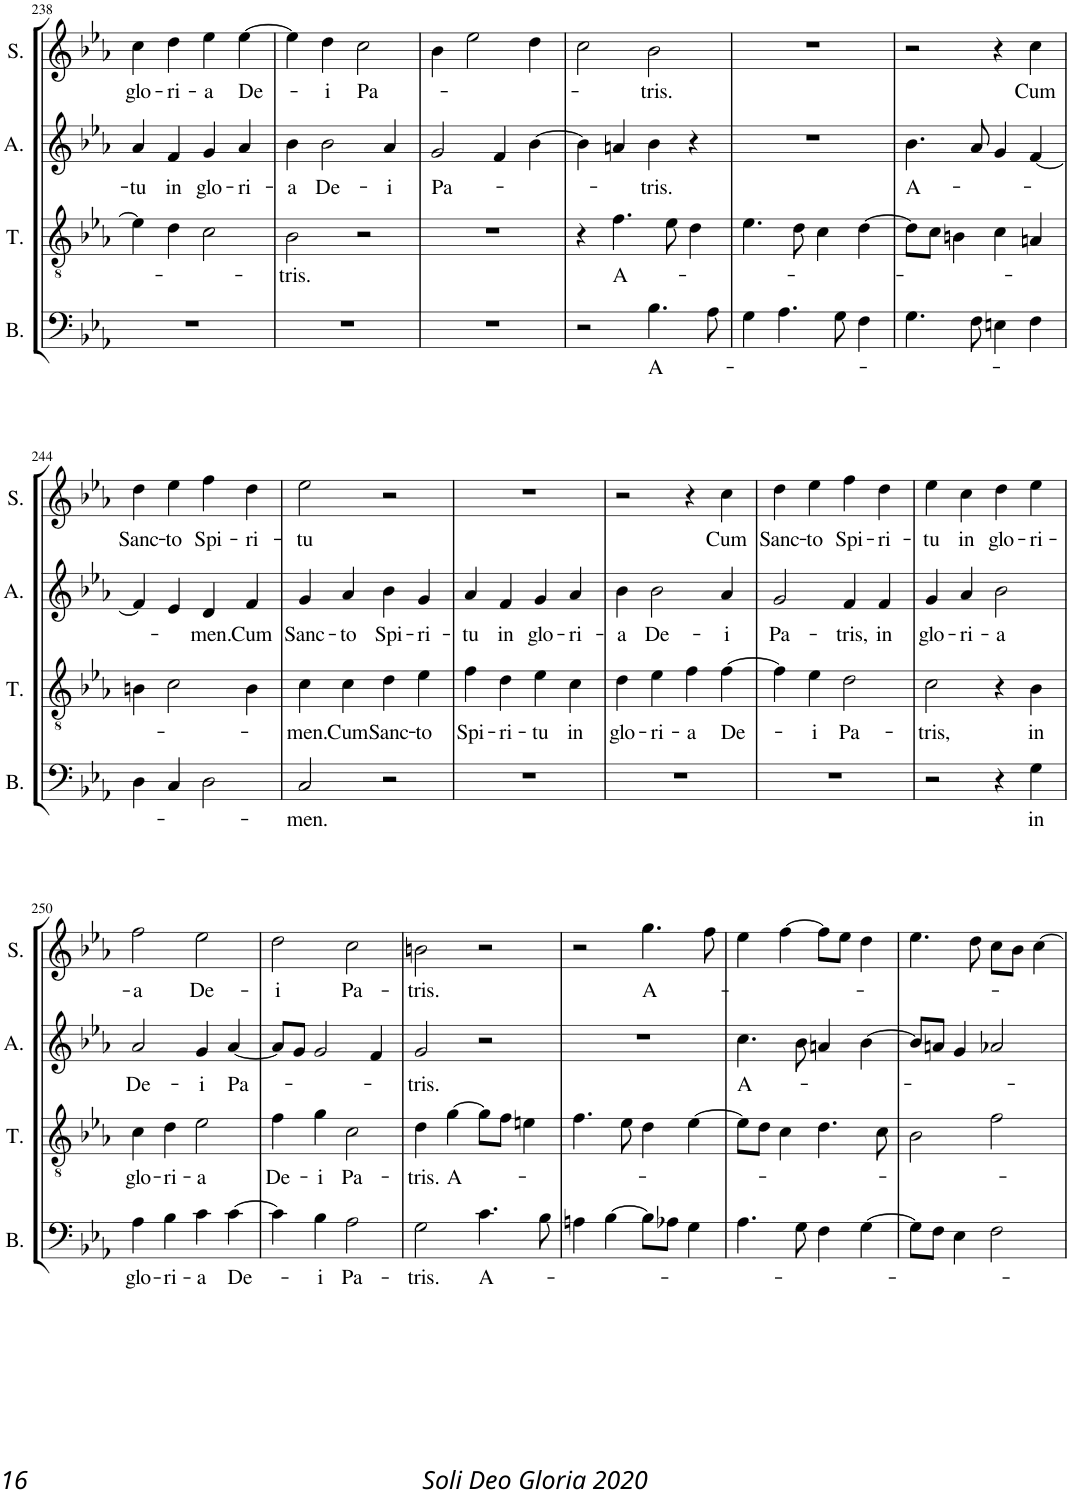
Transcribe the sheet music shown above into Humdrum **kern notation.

**kern	**text	**kern	**text	**kern	**text	**kern	**text
*part4	*part4	*part3	*part3	*part2	*part2	*part1	*part1
*staff4	*staff4	*staff3	*staff3	*staff2	*staff2	*staff1	*staff1
*I"BASS	*	*I"TENOR	*	*I"ALTO	*	*I"SOPRANO	*
*I'B.	*	*I'T.	*	*I'A.	*	*I'S.	*
!!LO:PB:g=z
*clefF4	*	*clefGv2	*	*clefG2	*	*clefG2	*
*	*	*Trd7c12	*	*	*	*	*
*k[b-e-a-]	*	*k[b-e-a-]	*	*k[b-e-a-]	*	*k[b-e-a-]	*
*E-:	*	*E-:	*	*E-:	*	*E-:	*
*M2/2	*	*M2/2	*	*M2/2	*	*M2/2	*
*met(c|)	*	*met(c|)	*	*met(c|)	*	*met(c|)	*
=238	=238	=238	=238	=238	=238	=238	=238
!	!	!	!	!	!LO:LY:b	!	!LO:LY:b
1r	.	4e-\]	.	4a-/	-tu	4cc\	glo-
!	!	!	!	!	!LO:LY:b	!	!LO:LY:b
.	.	4d\	.	4f/	in	4dd\	-ri-
!	!	!	!	!	!LO:LY:b	!	!LO:LY:b
.	.	2c\	.	4g/	glo-	4ee-\	-a
!	!	!	!	!	!LO:LY:b	!	!LO:LY:b
.	.	.	.	4a-/	-ri-	[4ee-\	De-
=239	=239	=239	=239	=239	=239	=239	=239
!	!	!	!LO:LY:b	!	!LO:LY:b	!	!
1r	.	2B-\	-tris.	4b-\	-a	4ee-\]	.
!	!	!	!	!	!LO:LY:b	!	!LO:LY:b
.	.	.	.	2b-\	De-	4dd\	-i
!	!	!	!	!	!	!	!LO:LY:b
.	.	2r	.	.	.	2cc\	Pa-
!	!	!	!	!	!LO:LY:b	!	!
.	.	.	.	4a-/	-i	.	.
=240	=240	=240	=240	=240	=240	=240	=240
!	!	!	!	!	!LO:LY:b	!	!
1r	.	1r	.	2g/	Pa-	4b-\	.
.	.	.	.	.	.	2ee-\	.
.	.	.	.	4f/	.	.	.
.	.	.	.	[4b-\	.	4dd\	.
=241	=241	=241	=241	=241	=241	=241	=241
2r	.	4r	.	4b-\]	.	2cc\	.
!	!	!	!LO:LY:b	!	!	!	!
.	.	4.f\	A-	4an/	.	.	.
!	!LO:LY:b	!	!	!	!LO:LY:b	!	!LO:LY:b
4.B-\	A-	.	.	4b-\	-tris.	2b-\	-tris.
.	.	8e-\	.	.	.	.	.
.	.	4d\	.	4r	.	.	.
8A-\	.	.	.	.	.	.	.
=242	=242	=242	=242	=242	=242	=242	=242
4G\	.	4.e-\	.	1r	.	1r	.
4.A-\	.	.	.	.	.	.	.
.	.	8d\	.	.	.	.	.
.	.	4c\	.	.	.	.	.
8G\	.	.	.	.	.	.	.
4F\	.	[4d\	.	.	.	.	.
=243	=243	=243	=243	=243	=243	=243	=243
!	!	!	!	!	!LO:LY:b	!	!
4.G\	.	8d\L]	.	4.b-\	A-	2r	.
.	.	8c\J	.	.	.	.	.
.	.	4Bn\	.	.	.	.	.
8F\	.	.	.	8a-/	.	.	.
4En\	.	4c\	.	4g/	.	4r	.
!	!	!	!	!	!	!	!LO:LY:b
4F\	.	4An/	.	[4f/	.	4cc\	Cum
!!LO:LB:g=z
=244	=244	=244	=244	=244	=244	=244	=244
!	!	!	!	!	!	!	!LO:LY:b
4D\	.	4Bn\	.	4f/]	.	4dd\	Sanc-
!	!	!	!	!	!	!	!LO:LY:b
4C/	.	2c\	.	4e-/	.	4ee-\	-to
!	!	!	!	!	!LO:LY:b	!	!LO:LY:b
2D\	.	.	.	4d/	-men.	4ff\	Spi-
!	!	!	!	!	!LO:LY:b	!	!LO:LY:b
.	.	4B\	.	4f/	Cum	4dd\	-ri-
=245	=245	=245	=245	=245	=245	=245	=245
!	!LO:LY:b	!	!LO:LY:b	!	!LO:LY:b	!	!LO:LY:b
2C/	-men.	4c\	-men.	4g/	Sanc-	2ee-\	-tu
!	!	!	!LO:LY:b	!	!LO:LY:b	!	!
.	.	4c\	Cum	4a-/	-to	.	.
!	!	!	!LO:LY:b	!	!LO:LY:b	!	!
2r	.	4d\	Sanc-	4b-\	Spi-	2r	.
!	!	!	!LO:LY:b	!	!LO:LY:b	!	!
.	.	4e-\	-to	4g/	-ri-	.	.
=246	=246	=246	=246	=246	=246	=246	=246
!	!	!	!LO:LY:b	!	!LO:LY:b	!	!
1r	.	4f\	Spi-	4a-/	-tu	1r	.
!	!	!	!LO:LY:b	!	!LO:LY:b	!	!
.	.	4d\	-ri-	4f/	in	.	.
!	!	!	!LO:LY:b	!	!LO:LY:b	!	!
.	.	4e-\	-tu	4g/	glo-	.	.
!	!	!	!LO:LY:b	!	!LO:LY:b	!	!
.	.	4c\	in	4a-/	-ri-	.	.
=247	=247	=247	=247	=247	=247	=247	=247
!	!	!	!LO:LY:b	!	!LO:LY:b	!	!
1r	.	4d\	glo-	4b-\	-a	2r	.
!	!	!	!LO:LY:b	!	!LO:LY:b	!	!
.	.	4e-\	-ri-	2b-\	De-	.	.
!	!	!	!LO:LY:b	!	!	!	!
.	.	4f\	-a	.	.	4r	.
!	!	!	!LO:LY:b	!	!LO:LY:b	!	!LO:LY:b
.	.	[4f\	De-	4a-/	-i	4cc\	Cum
=248	=248	=248	=248	=248	=248	=248	=248
!	!	!	!	!	!LO:LY:b	!	!LO:LY:b
1r	.	4f\]	.	2g/	Pa-	4dd\	Sanc-
!	!	!	!LO:LY:b	!	!	!	!LO:LY:b
.	.	4e-\	-i	.	.	4ee-\	-to
!	!	!	!LO:LY:b	!	!LO:LY:b	!	!LO:LY:b
.	.	2d\	Pa-	4f/	-tris,	4ff\	Spi-
!	!	!	!	!	!LO:LY:b	!	!LO:LY:b
.	.	.	.	4f/	in	4dd\	-ri-
=249	=249	=249	=249	=249	=249	=249	=249
!	!	!	!LO:LY:b	!	!LO:LY:b	!	!LO:LY:b
2r	.	2c\	-tris,	4g/	glo-	4ee-\	-tu
!	!	!	!	!	!LO:LY:b	!	!LO:LY:b
.	.	.	.	4a-/	-ri-	4cc\	in
!	!	!	!	!	!LO:LY:b	!	!LO:LY:b
4r	.	4r	.	2b-\	-a	4dd\	glo-
!	!LO:LY:b	!	!LO:LY:b	!	!	!	!LO:LY:b
4G\	in	4B-\	in	.	.	4ee-\	-ri-
!!LO:LB:g=z
=250	=250	=250	=250	=250	=250	=250	=250
!	!LO:LY:b	!	!LO:LY:b	!	!LO:LY:b	!	!LO:LY:b
4A-\	glo-	4c\	glo-	2a-/	De-	2ff\	-a
!	!LO:LY:b	!	!LO:LY:b	!	!	!	!
4B-\	-ri-	4d\	-ri-	.	.	.	.
!	!LO:LY:b	!	!LO:LY:b	!	!LO:LY:b	!	!LO:LY:b
4c\	-a	2e-\	-a	4g/	-i	2ee-\	De-
!	!LO:LY:b	!	!	!	!LO:LY:b	!	!
[4c\	De-	.	.	[4a-/	Pa-	.	.
=251	=251	=251	=251	=251	=251	=251	=251
!	!	!	!LO:LY:b	!	!	!	!LO:LY:b
4c\]	.	4f\	De-	8a-/L]	.	2dd\	-i
.	.	.	.	8g/J	.	.	.
!	!LO:LY:b	!	!LO:LY:b	!	!	!	!
4B-\	-i	4g\	-i	2g/	.	.	.
!	!LO:LY:b	!	!LO:LY:b	!	!	!	!LO:LY:b
2A-\	Pa-	2c\	Pa-	.	.	2cc\	Pa-
.	.	.	.	4f/	.	.	.
=252	=252	=252	=252	=252	=252	=252	=252
!	!LO:LY:b	!	!LO:LY:b	!	!LO:LY:b	!	!LO:LY:b
2G\	-tris.	4d\	-tris.	2g/	-tris.	2bn\	-tris.
!	!	!	!LO:LY:b	!	!	!	!
.	.	[4g\	A-	.	.	.	.
!	!LO:LY:b	!	!	!	!	!	!
4.c\	A-	8g\L]	.	2r	.	2r	.
.	.	8f\J	.	.	.	.	.
.	.	4en\	.	.	.	.	.
8B-\	.	.	.	.	.	.	.
=253	=253	=253	=253	=253	=253	=253	=253
4An\	.	4.f\	.	1r	.	2r	.
[4B-\	.	.	.	.	.	.	.
.	.	8e-\	.	.	.	.	.
!	!	!	!	!	!	!	!LO:LY:b
8B-\L]	.	4d\	.	.	.	4.gg\	A-
8A-X\J	.	.	.	.	.	.	.
4G\	.	[4e-\	.	.	.	.	.
.	.	.	.	.	.	8ff\	.
=254	=254	=254	=254	=254	=254	=254	=254
!	!	!	!	!	!LO:LY:b	!	!
4.A-\	.	8e-\L]	.	4.cc\	A-	4ee-\	.
.	.	8d\J	.	.	.	.	.
.	.	4c\	.	.	.	[4ff\	.
8G\	.	.	.	8b-\	.	.	.
4F\	.	4.d\	.	4an/	.	8ff\L]	.
.	.	.	.	.	.	8ee-\J	.
[4G\	.	.	.	[4b-\	.	4dd\	.
.	.	8c\	.	.	.	.	.
=255	=255	=255	=255	=255	=255	=255	=255
8G\L]	.	2B-\	.	8b-/L]	.	4.ee-\	.
8F\J	.	.	.	8an/J	.	.	.
4E-\	.	.	.	4g/	.	.	.
.	.	.	.	.	.	8dd\	.
2F\	.	2f\	.	2a-X/	.	8cc\L	.
.	.	.	.	.	.	8b-\J	.
.	.	.	.	.	.	[4cc\	.
=	=	=	=	=	=	=	=
*-	*-	*-	*-	*-	*-	*-	*-
